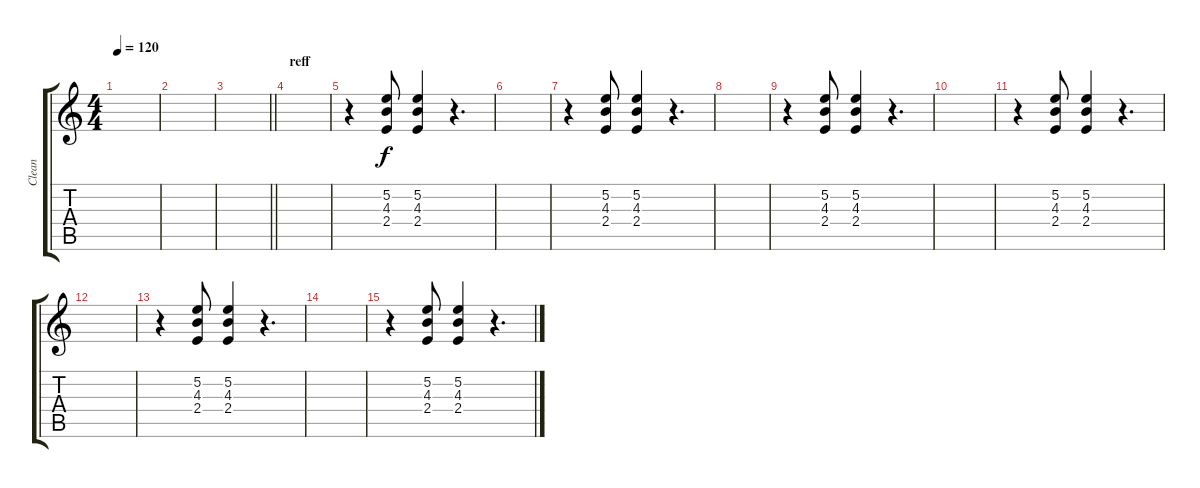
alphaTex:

\track ("Clean" "Clean") {instrument electricguitarclean}
\staff {score tabs}
\tuning (E4 B3 G3 D3 A2 E2) {hide}
\ts (4 4)
\tempo 120
\clef g2
\ks c
|
|
\barLineRight lightlight
|
\section ("" "reff")
|
r.4 (5.2 4.3 2.4).8 (5.2 4.3 2.4).4 r.4{d} |
|
r.4 (5.2 4.3 2.4).8 (5.2 4.3 2.4).4 r.4{d} |
|
r.4 (5.2 4.3 2.4).8 (5.2 4.3 2.4).4 r.4{d} |
|
r.4 (5.2 4.3 2.4).8 (5.2 4.3 2.4).4 r.4{d} |
|
r.4 (5.2 4.3 2.4).8 (5.2 4.3 2.4).4 r.4{d} |
|
r.4 (5.2 4.3 2.4).8 (5.2 4.3 2.4).4 r.4{d}
